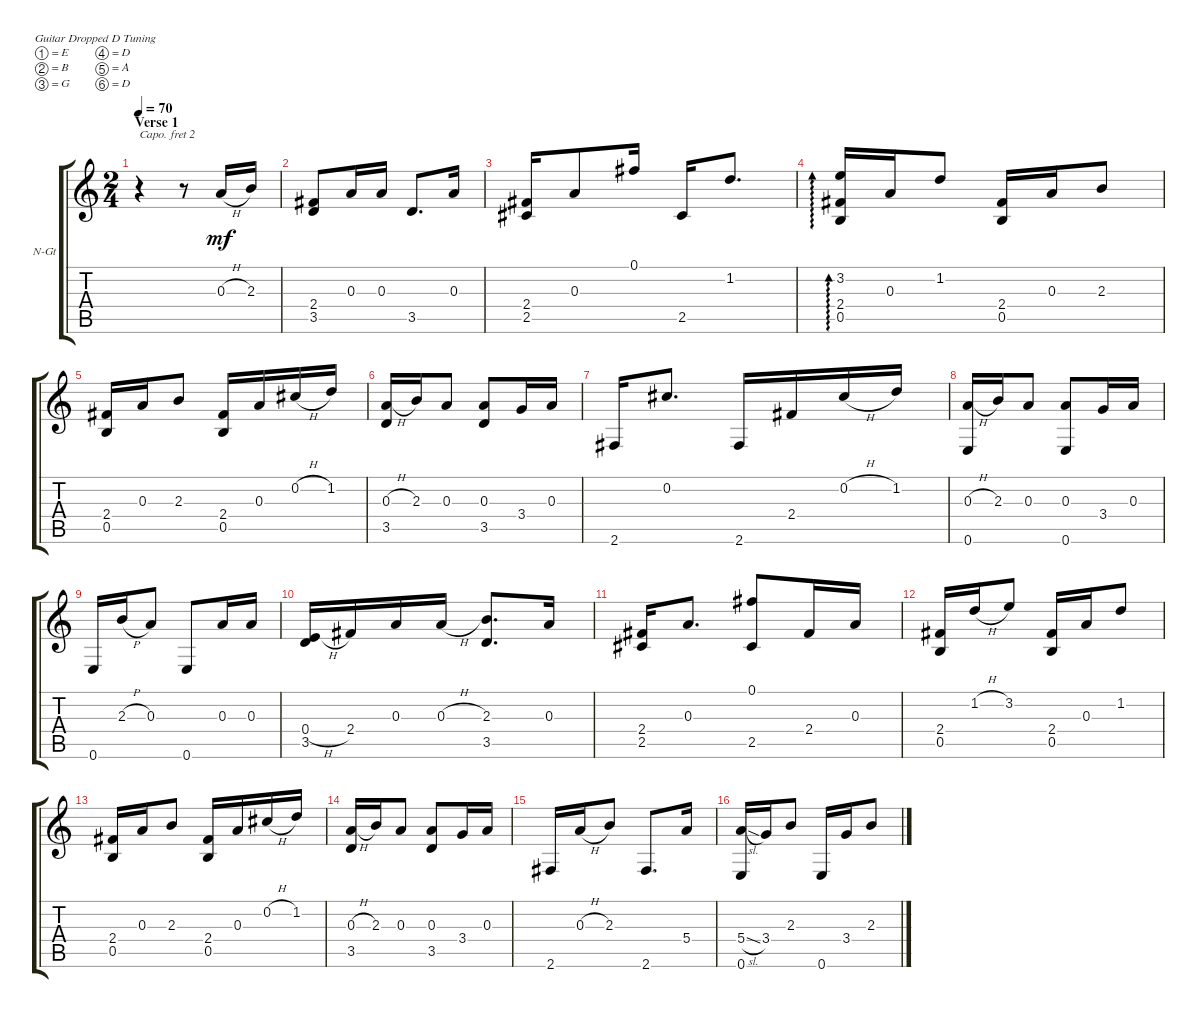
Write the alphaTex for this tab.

\defaultSystemsLayout 4
\bracketExtendMode groupsimilarinstruments
\firstSystemTrackNameOrientation horizontal
\otherSystemsTrackNameOrientation horizontal
\track ("Nylon Guitar" "N-Gt") {instrument acousticguitarnylon}
\staff {score tabs}
\capo 2
\tuning (E4 B3 G3 D3 A2 D2)
\ts (2 4)
\section ("" "Verse 1")
\tempo 70
\clef g2
\scale
0.313646
\ks c
r.4{dy mf instrument acousticguitarnylon} r.8 0.3{h}.16 2.3.16 |
\scale
0.221996 (2.4 3.5).8 0.3.16 0.3.16 3.5.8{d} 0.3.16 |
\scale
0.221996 (2.4 2.5).16 0.3.8 0.1.16 2.5.16 1.2.8{d} |
\scale
0.242363 (3.2 2.4 0.5).16{ad 0} 0.3.16 1.2.8 (0.5 2.4).16 0.3.16 2.3.8 |
\scale
0.264033 (2.4 0.5).16 0.3.16 2.3.8 (0.5 2.4).16 0.3.16 0.2{h}.16 1.2.16 |
\scale
0.245322 (3.5 0.3{h}).16 2.3.16 0.3.8 (3.5 0.3).8 3.4.16 0.3.16 |
\scale
0.245322 2.6.16 0.2.8{d} 2.6.16 2.4.16 0.2{h}.16 1.2.16 |
\scale
0.245322 (0.6 0.3{h}).16 2.3.16 0.3.8 (0.3 0.6).8 3.4.16 0.3.16 |
\scale
0.252137 0.6.16 2.3{h}.16 0.3.8 0.6.8 0.3.16 0.3.16 |
\scale
0.262821 (3.5 0.4{h}).16 2.4.16 0.3.16 0.3{h}.16 (2.3 3.5).8{d} 0.3.16 |
\scale
0.232906 (2.4 2.5).16 0.3.8{d} (2.5 0.1).8 2.4.16 0.3.16 |
\scale
0.252137 (0.5 2.4).16 1.2{h}.16 3.2.8 (0.5 2.4).16 0.3.16 1.2.8 |
\scale
0.269068 (0.5 2.4).16 0.3.16 2.3.8 (0.5 2.4).16 0.3.16 0.2{h}.16 1.2.16 |
\scale
0.25 (3.5 0.3{h}).16 2.3.16 0.3.8 (3.5 0.3).8 3.4.16 0.3.16 |
\scale
0.230932 2.6.16 0.3{h}.16 2.3.8 2.6.8{d} 5.4.16 |
\scale
0.25 (0.6 5.4{sl}).16 3.4.16 2.3.8 0.6.16 3.4.16 2.3.8
